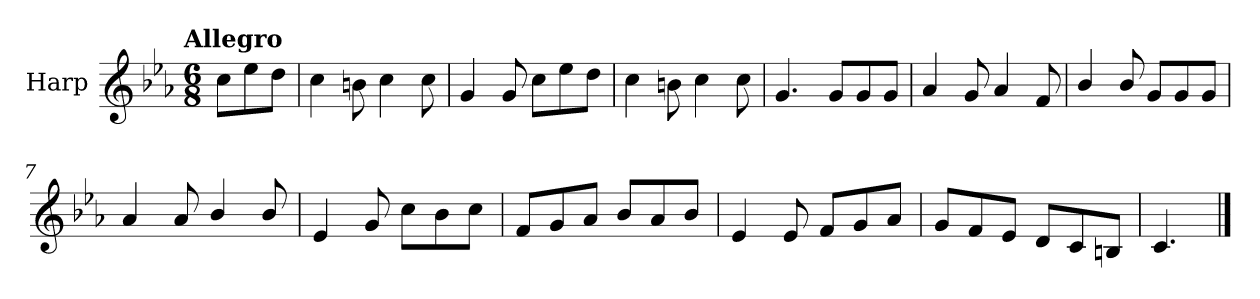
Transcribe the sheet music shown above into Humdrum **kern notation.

**kern
*part1
*staff1
*I"Harp
*I'Hrp.
*clefG2
*k[b-e-a-]
!!LO:TX:omd:t=Allegro
*M6/8
*MM144
=
8cc\L
8ee-\
8dd\J
=1
4cc\
8bn\
4cc\
8cc\
=2
4g/
8g/
8cc\L
8ee-\
8dd\J
=3
4cc\
8bn\
4cc\
8cc\
!!LO:LB:g=z
=4
4.g/
8g/L
8g/
8g/J
=5
4a-/
8g/
4a-/
8f/
=6
4b-/
8b-/
8g/L
8g/
8g/J
=7
4a-/
8a-/
4b-/
8b-/
=8
4e-/
8g/
8cc\L
8b-\
8cc\J
!!LO:LB:g=z
=9
8f/L
8g/
8a-/J
8b-/L
8a-/
8b-/J
=10
4e-/
8e-/
8f/L
8g/
8a-/J
=11
8g/L
8f/
8e-/J
8d/L
8c/
8Bn/J
=12
4.c/
==
*-
